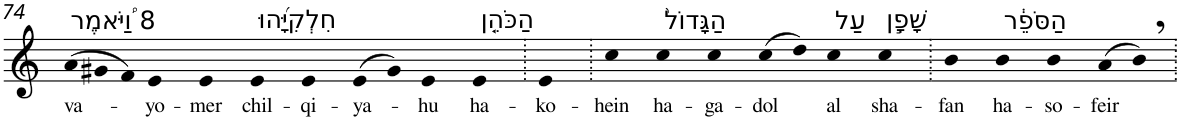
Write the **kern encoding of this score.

**kern	**text
*part1	*part1
*staff1	*staff1
*I"Piano	*
*I'Pno	*
!!LO:PB:g=z
*clefG2	*
*k[]	*
*Xtuplet	*
=74	=74
!LO:TX:a:t=8 וַ֠יֹּאמֶר	!
!	!LO:LY:b
(>12a	va-
12g#X	.
12f)	.
!	!LO:LY:b
4e	-yo-
!	!LO:LY:b
4e	-mer
!LO:TX:a:t=חִלְקִיָּ֜הוּ	!
!	!LO:LY:b
4e	chil-
!	!LO:LY:b
4e	-qi-
!	!LO:LY:b
(>8e	-ya-
8g#)	.
!	!LO:LY:b
4e	-hu
!LO:TX:a:t=הַכֹּהֵ֤ן	!
!	!LO:LY:b
4e	ha-
=75.	=75.
!	!LO:LY:b
4e	-ko-
=76.	=76.
!	!LO:LY:b
4cc	-hein
!LO:TX:a:t=הַגָּדוֹל֙	!
!	!LO:LY:b
4cc	ha-
!	!LO:LY:b
4cc	-ga-
!	!LO:LY:b
(>8cc	-dol
8dd)	.
!LO:TX:a:t=עַל	!
!	!LO:LY:b
4cc	al
!LO:TX:a:t=שָׁפָ֣ן	!
!	!LO:LY:b
4cc	sha-
=77.	=77.
!	!LO:LY:b
4b	-fan
!LO:TX:a:t=הַסֹּפֵ֔ר	!
!	!LO:LY:b
4b	ha-
!	!LO:LY:b
4b	-so-
!	!LO:LY:b
(>8a	-feir
8b,)	.
=.	=.
*-	*-
